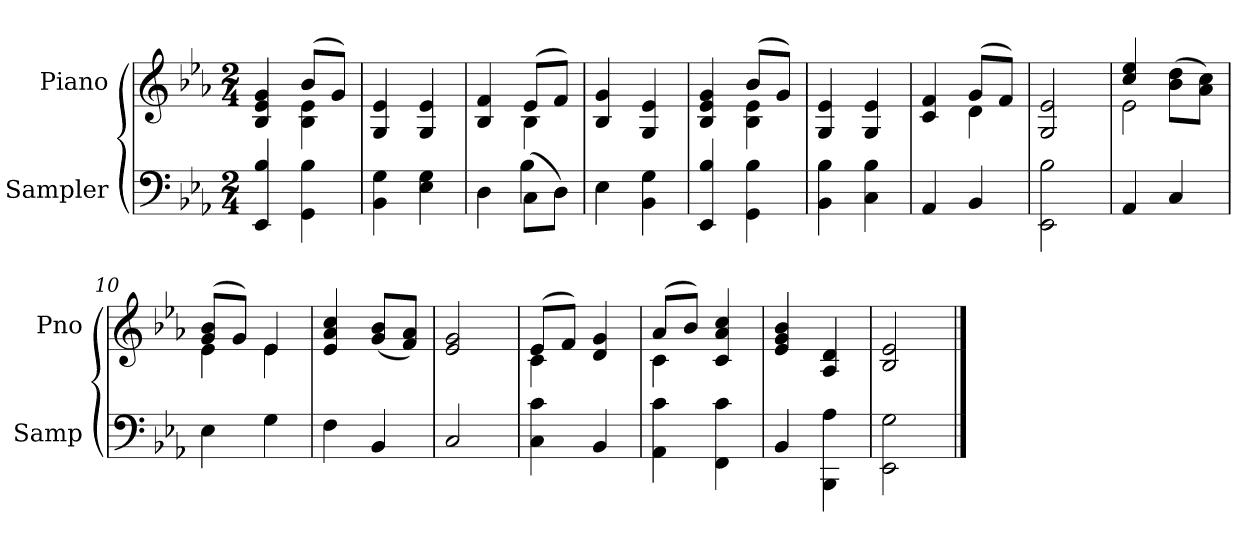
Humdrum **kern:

**kern	**kern
*part2	*part1
*staff2	*staff1
*I"Sampler	*I"Piano
*I'Samp	*I'Pno
*clefF4	*clefG2
*k[b-e-a-]	*k[b-e-a-]
*E-:	*E-:
*M2/4	*M2/4
=1	=1
*	*^
4EE- 4B-	4B- 4e- 4g	4ryy
4GG 4B-	(8b-/L	4B- 4e-
.	8g/J)	.
*	*v	*v
=2	=2
4BB- 4G	4G 4e-
4E- 4G	4G 4e-
=3	=3
*^	*^
4D	4ryy	4B- 4f	4ryy
(8C\L	4B-	(8e-/L	4B-
8D\J)	.	8f/J)	.
*v	*v	*	*
*	*v	*v
=4	=4
4E-	4B- 4g
4BB- 4G	4G 4e-
=5	=5
*	*^
4EE- 4B-	4B- 4e- 4g	4ryy
4GG 4B-	(8b-/L	4B- 4e-
.	8g/J)	.
*	*v	*v
=6	=6
4BB- 4B-	4G 4e-
4C 4B-	4G 4e-
=7	=7
*	*^
4AA-	4c 4f	4ryy
4BB-	(8g/L	4d
.	8f/J)	.
*	*v	*v
=8	=8
2EE-\ 2B-\	2G 2e-
=9	=9
*	*^
4AA-	4cc/ 4ee-/	2e-
4C	(8b-\ 8dd\L	.
.	8a-\ 8cc\J)	.
=10	=10	=10
4E-	(8g/ 8b-/L	4e-
.	8g/J)	.
4G	4e-/	4e-
*	*v	*v
=11	=11
4F	4e- 4a- 4cc
4BB-	(8g/ 8b-/L
.	8f/ 8a-/J)
=12	=12
2C	2e- 2g
=13	=13
*	*^
4C 4c	(8e-/L	4c
.	8f/J)	.
4BB-	4d 4g	4ryy
=14	=14	=14
4AA- 4c	(8a-/L	4c
.	8b-/J)	.
4FF 4c	4c 4a- 4cc	4ryy
*	*v	*v
=15	=15
4BB-	4e- 4g 4b-
4BBB-\ 4A-\	4A- 4d
=16	=16
2EE-\ 2G\	2B- 2e-
==	==
*-	*-
